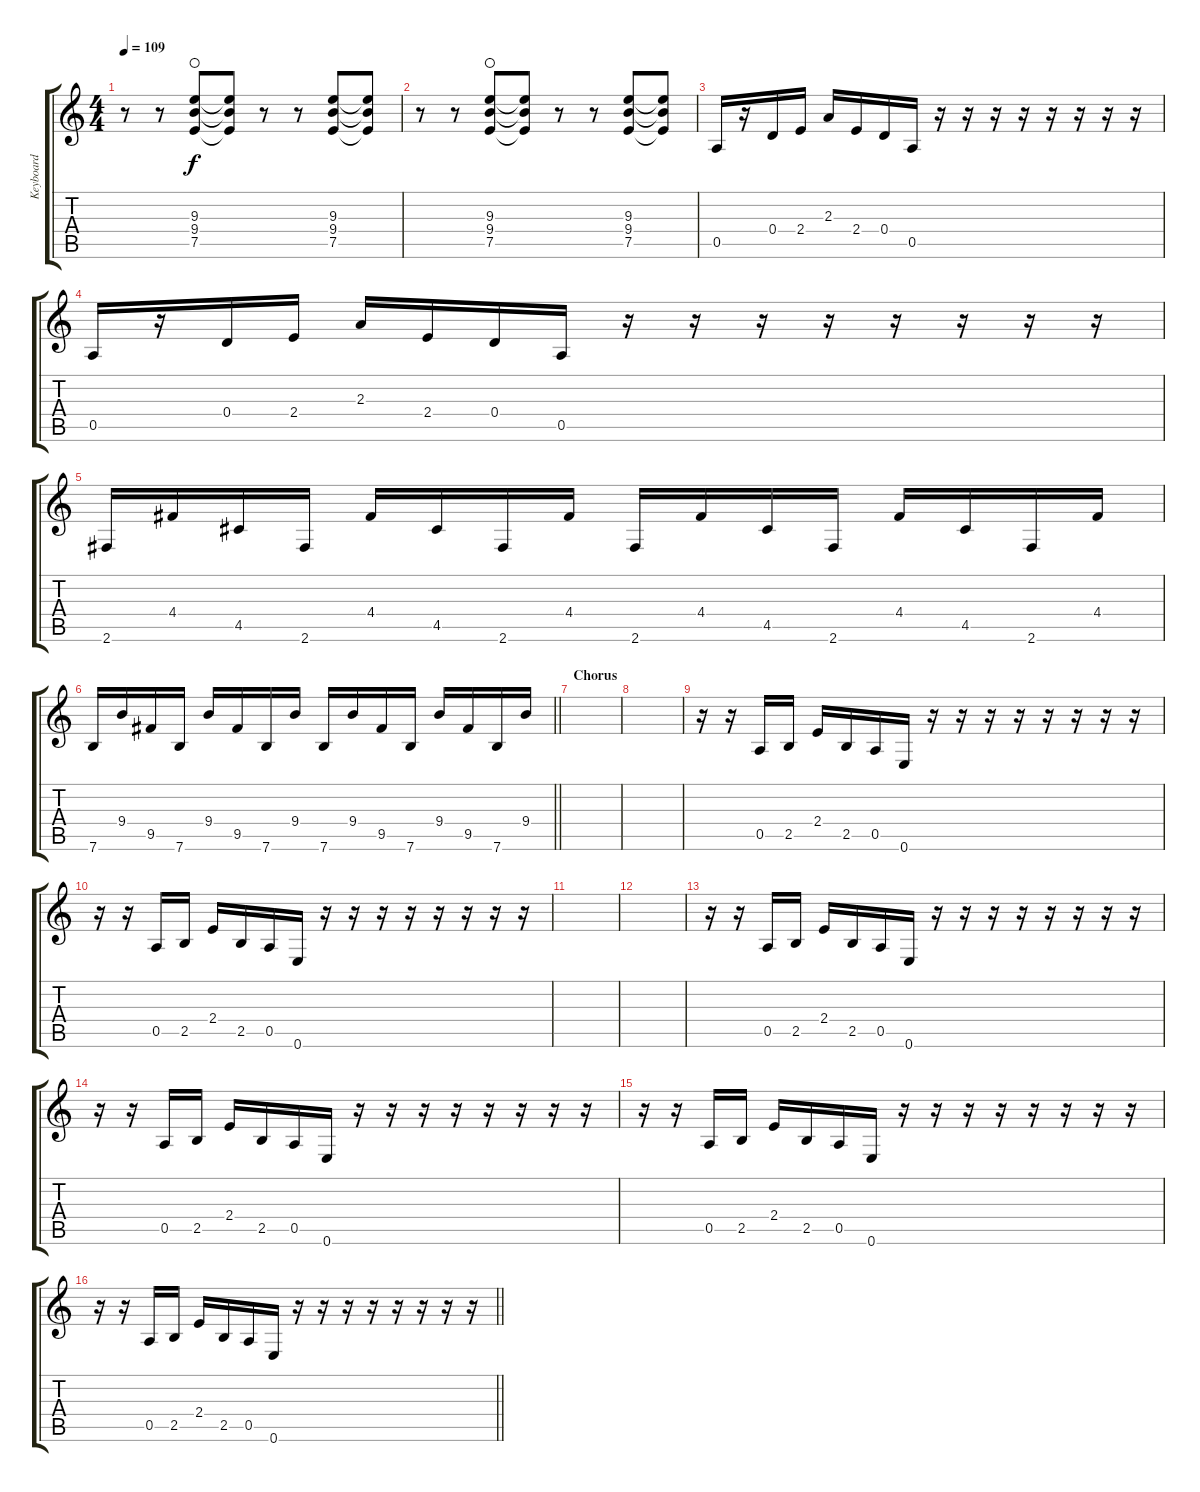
\track ("Keyboard" "Keyboard") {instrument synthbass1}
\staff {score tabs}
\tuning (E4 B3 G3 D3 A2 E2) {hide}
\ts (4 4)
\tempo 109
\clef g2
\ks c
r.8{dy f} r.8 (9.3 9.4 7.5).8{waho} (9.3{t} 9.4{t} 7.5{t}).8 r.8 r.8 (9.3 9.4 7.5).8 (9.3{t} 9.4{t} 7.5{t}).8 |
r.8 r.8 (9.3 9.4 7.5).8{waho} (9.3{t} 9.4{t} 7.5{t}).8 r.8 r.8 (9.3 9.4 7.5).8 (9.3{t} 9.4{t} 7.5{t}).8 |
0.5.16 r.16 0.4.16 2.4.16 2.3.16 2.4.16 0.4.16 0.5.16 r.16 r.16 r.16 r.16 r.16 r.16 r.16 r.16 |
0.5.16 r.16 0.4.16 2.4.16 2.3.16 2.4.16 0.4.16 0.5.16 r.16 r.16 r.16 r.16 r.16 r.16 r.16 r.16 |
2.6.16 4.4.16 4.5.16 2.6.16 4.4.16 4.5.16 2.6.16 4.4.16 2.6.16 4.4.16 4.5.16 2.6.16 4.4.16 4.5.16 2.6.16 4.4.16 |
\barLineRight lightlight
7.6.16 9.4.16 9.5.16 7.6.16 9.4.16 9.5.16 7.6.16 9.4.16 7.6.16 9.4.16 9.5.16 7.6.16 9.4.16 9.5.16 7.6.16 9.4.16 |
\section ("" "Chorus")
|
|
r.16 r.16 0.5.16 2.5.16 2.4.16 2.5.16 0.5.16 0.6.16 r.16 r.16 r.16 r.16 r.16 r.16 r.16 r.16 |
r.16 r.16 0.5.16 2.5.16 2.4.16 2.5.16 0.5.16 0.6.16 r.16 r.16 r.16 r.16 r.16 r.16 r.16 r.16 |
|
|
r.16 r.16 0.5.16 2.5.16 2.4.16 2.5.16 0.5.16 0.6.16 r.16 r.16 r.16 r.16 r.16 r.16 r.16 r.16 |
r.16 r.16 0.5.16 2.5.16 2.4.16 2.5.16 0.5.16 0.6.16 r.16 r.16 r.16 r.16 r.16 r.16 r.16 r.16 |
r.16 r.16 0.5.16 2.5.16 2.4.16 2.5.16 0.5.16 0.6.16 r.16 r.16 r.16 r.16 r.16 r.16 r.16 r.16 |
\barLineRight lightlight
r.16 r.16 0.5.16 2.5.16 2.4.16 2.5.16 0.5.16 0.6.16 r.16 r.16 r.16 r.16 r.16 r.16 r.16 r.16
